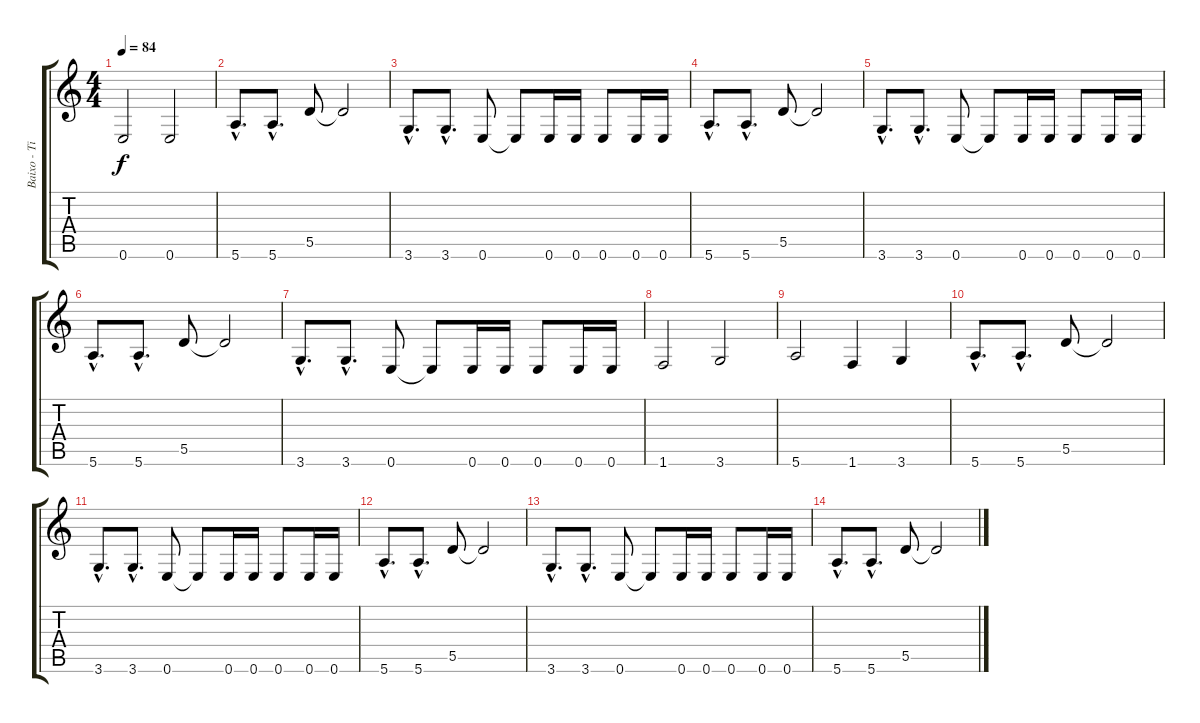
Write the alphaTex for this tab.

\track ("Baixo - Tim Gaines" "Baixo - Ti") {instrument electricbassfinger}
\staff {score tabs}
\tuning (E4 B3 G3 D3 A2 E2) {hide}
\ts (4 4)
\tempo 84
\clef g2
\ks c
0.6.2{dy f} 0.6.2 |
5.6{hac}.8{d} 5.6{hac}.8{d} 5.5.8 5.5{t}.2 |
3.6{hac}.8{d} 3.6{hac}.8{d} 0.6.8 0.6{t}.8 0.6.16 0.6.16 0.6.8 0.6.16 0.6.16 |
5.6{hac}.8{d} 5.6{hac}.8{d} 5.5.8 5.5{t}.2 |
3.6{hac}.8{d} 3.6{hac}.8{d} 0.6.8 0.6{t}.8 0.6.16 0.6.16 0.6.8 0.6.16 0.6.16 |
5.6{hac}.8{d} 5.6{hac}.8{d} 5.5.8 5.5{t}.2 |
3.6{hac}.8{d} 3.6{hac}.8{d} 0.6.8 0.6{t}.8 0.6.16 0.6.16 0.6.8 0.6.16 0.6.16 |
1.6.2 3.6.2 |
5.6.2 1.6.4 3.6.4 |
5.6{hac}.8{d} 5.6{hac}.8{d} 5.5.8 5.5{t}.2 |
3.6{hac}.8{d} 3.6{hac}.8{d} 0.6.8 0.6{t}.8 0.6.16 0.6.16 0.6.8 0.6.16 0.6.16 |
5.6{hac}.8{d} 5.6{hac}.8{d} 5.5.8 5.5{t}.2 |
3.6{hac}.8{d} 3.6{hac}.8{d} 0.6.8 0.6{t}.8 0.6.16 0.6.16 0.6.8 0.6.16 0.6.16 |
5.6{hac}.8{d} 5.6{hac}.8{d} 5.5.8 5.5{t}.2
